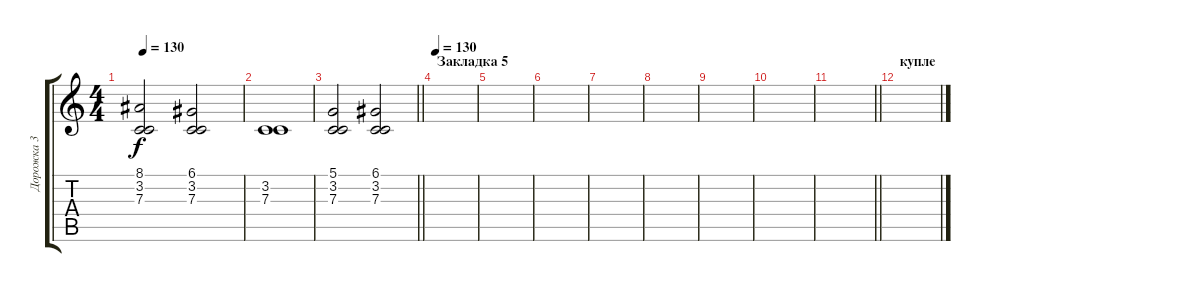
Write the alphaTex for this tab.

\track ("Дорожка 3" "Дорожка 3") {instrument stringensemble1}
\staff {score tabs}
\tuning (D4 A3 F3 C3 G2 C2) {hide}
\ts (4 4)
\tempo 130
\clef g2
\ks c
(8.1 3.2 7.3).2{dy f} (6.1 3.2 7.3).2 |
(3.2 7.3).1 |
\barLineRight lightlight
(5.1 3.2 7.3).2 (6.1 3.2 7.3).2 |
\section ("" "Закладка 5")
\tempo 130
|
|
|
|
|
|
|
\barLineRight lightlight
|
\section ("" "купле")
